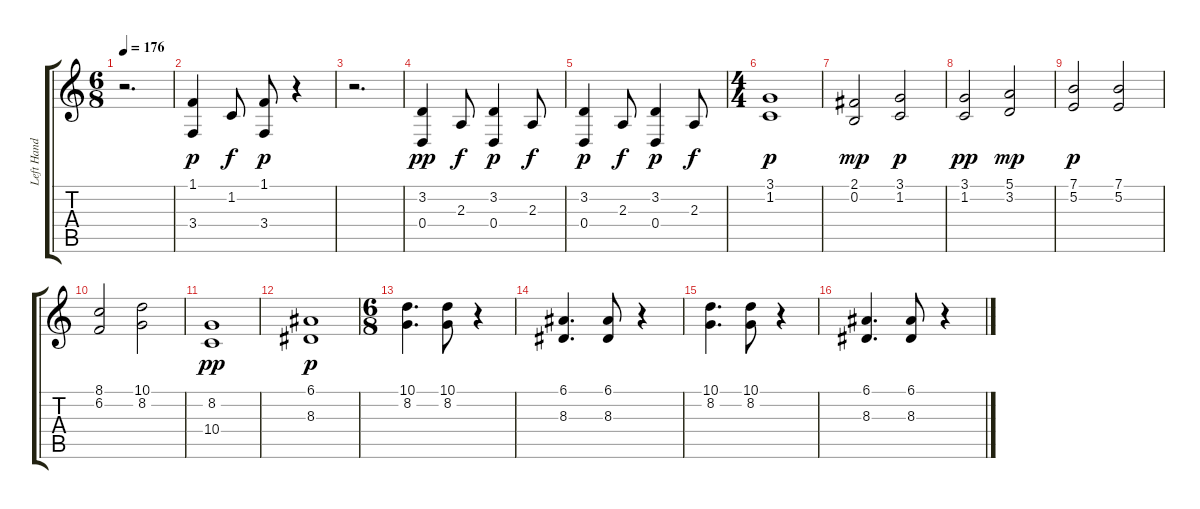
\track ("Left Hand" "Left Hand") {instrument percussiveorgan}
\staff {score tabs}
\tuning (E4 B3 G3 D3 A2 E2) {hide}
\ts (6 8)
\tempo 176
\clef g2
\ks c
r.2{d dy p} |
(1.1 3.4).4 1.2.8{dy f} (1.1 3.4).8{dy p} r.4 |
r.2{d} |
(3.2 0.4).4{dy pp} 2.3.8{dy f} (3.2 0.4).4{dy p} 2.3.8{dy f} |
(3.2 0.4).4{dy p} 2.3.8{dy f} (3.2 0.4).4{dy p} 2.3.8{dy f} |
\ts (4 4)
(3.1 1.2).1{dy p} |
(2.1 0.2).2{dy mp} (3.1 1.2).2{dy p} |
(3.1 1.2).2{dy pp} (5.1 3.2).2{dy mp} |
(7.1 5.2).2{dy p} (7.1 5.2).2 |
(8.1 6.2).2 (10.1 8.2).2 |
(8.2 10.4).1{dy pp} |
(6.1 8.3).1{dy p} |
\ts (6 8)
(10.1 8.2).4{d} (10.1 8.2).8 r.4 |
(6.1 8.3).4{d} (6.1 8.3).8 r.4 |
(10.1 8.2).4{d} (10.1 8.2).8 r.4 |
(6.1 8.3).4{d} (6.1 8.3).8 r.4
